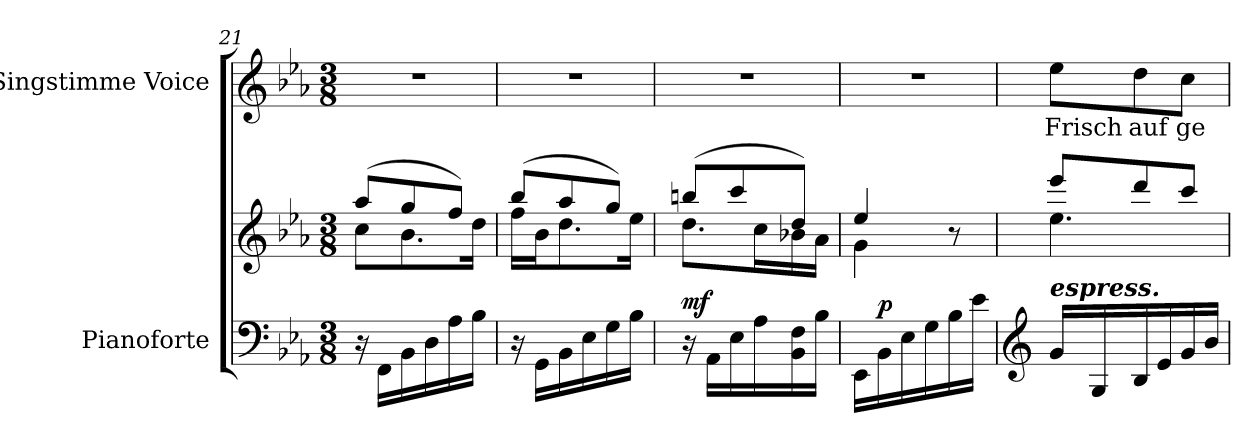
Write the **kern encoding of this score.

**kern	**kern	**dynam	**kern	**text
*part2	*part2	*part2	*part1	*part1
*staff3	*staff2	*staff2/3	*staff1	*staff1
*I"Pianoforte	*	*	*I"Singstimme Voice	*
*I'Pno	*	*	*	*
*clefF4	*clefG2	*	*clefG2	*
*k[b-e-a-]	*k[b-e-a-]	*	*k[b-e-a-]	*
*M3/8	*M3/8	*	*M3/8	*
=21	=21	=21	=21	=21
*	*^	*	*	*
16r	(>8aa-/L	8cc\L	.	4.r	.
16FF\LL	.	.	.	.	.
16BB-\	8gg/	8.b-\	.	.	.
16D\	.	.	.	.	.
16A-\	8ff/J)	.	.	.	.
16B-\JJ	.	16dd\Jk	.	.	.
=22	=22	=22	=22	=22	=22
16r	(>8bb-/L	16ff\LL	.	4.r	.
16GG\LL	.	16b-\J	.	.	.
16BB-\	8aa-/	8.dd\	.	.	.
16E-\	.	.	.	.	.
16G\	8gg/J)	.	.	.	.
16B-\JJ	.	16ee-\Jk	.	.	.
=23	=23	=23	=23	=23	=23
!	!	!	!LO:DY:a=2	!	!
16r	(>8bbn/L	8.dd\L	mf	4.r	.
16AA-\LL	.	.	.	.	.
16E-\	8ccc/	.	.	.	.
16A-\	.	16cc\L	.	.	.
16BB-\ 16F\	8dd/J)	16b-X\	.	.	.
16B-\JJ	.	16a-\JJ	.	.	.
=24	=24	=24	=24	=24	=24
16EE-\LL	4ee-/	4g\	.	4.r	.
!	!	!	!LO:DY:a=2	!	!
16BB-\	.	.	p	.	.
16E-\	.	.	.	.	.
16G\	.	.	.	.	.
16B-\	8r	8ryy	.	.	.
16e-\JJ	.	.	.	.	.
!!LO:PB:g=z
=25	=25	=25	=25	=25	=25
*clefG2	*	*	*	*	*
!LO:TX:a:Bi:t=espress.	!	!	!	!	!
!	!	!	!	!	!LO:LY:b
16g/LL	8eee-/L	4.ee-\	.	8ee-\L	Frisch
16G/	.	.	.	.	.
!	!	!	!	!	!LO:LY:b
16B-/	8ddd/	.	.	8dd\	auf
16e-/	.	.	.	.	.
!	!	!	!	!	!LO:LY:b
16g/	8ccc/J	.	.	8cc\J	ge-
16b-/JJ	.	.	.	.	.
*	*v	*v	*	*	*
=	=	=	=	=
*-	*-	*-	*-	*-
